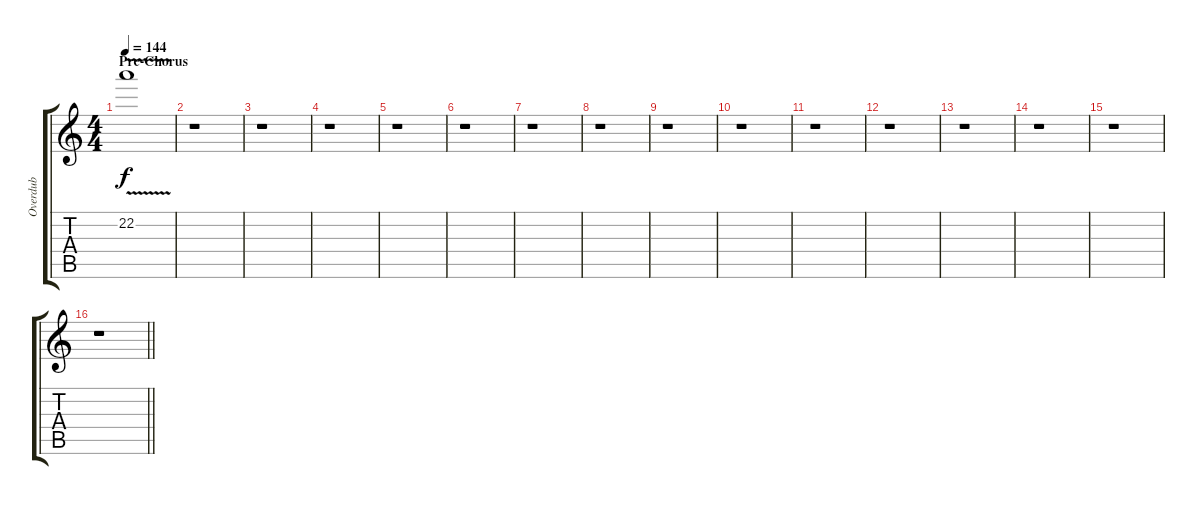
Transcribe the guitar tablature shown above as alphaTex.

\track ("Overdub" "Overdub") {instrument distortionguitar}
\staff {score tabs}
\tuning (E4 B3 G3 D3 A2 D2) {hide}
\ts (4 4)
\section ("" "Pre-Chorus")
\tempo 144
\clef g2
\ks c
22.2{v}.1{dy f} |
r.1{volume 13} |
r.1 |
r.1 |
r.1 |
r.1 |
r.1 |
r.1 |
r.1 |
r.1 |
r.1 |
r.1 |
r.1 |
r.1 |
r.1 |
\barLineRight lightlight
r.1
